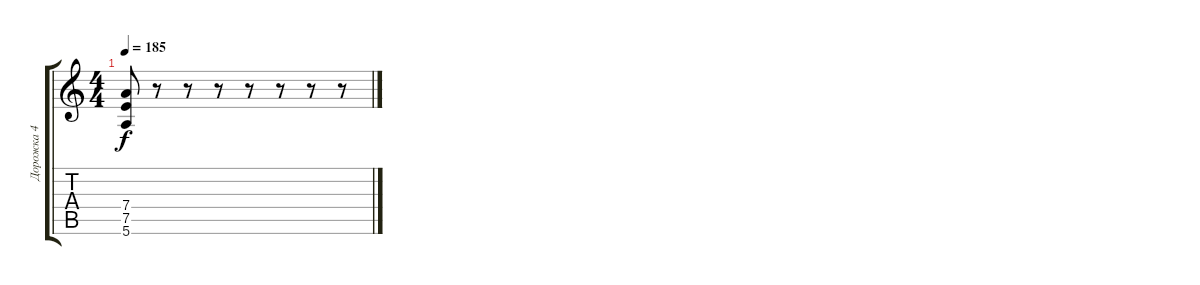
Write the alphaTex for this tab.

\track ("Дорожка 4" "Дорожка 4") {instrument distortionguitar}
\staff {score tabs}
\tuning (E4 B3 G3 D3 A2 E2) {hide}
\ts (4 4)
\tempo 185
\clef g2
\ks c
(7.4 7.5 5.6).8{dy f} r.8 r.8 r.8 r.8 r.8 r.8 r.8
